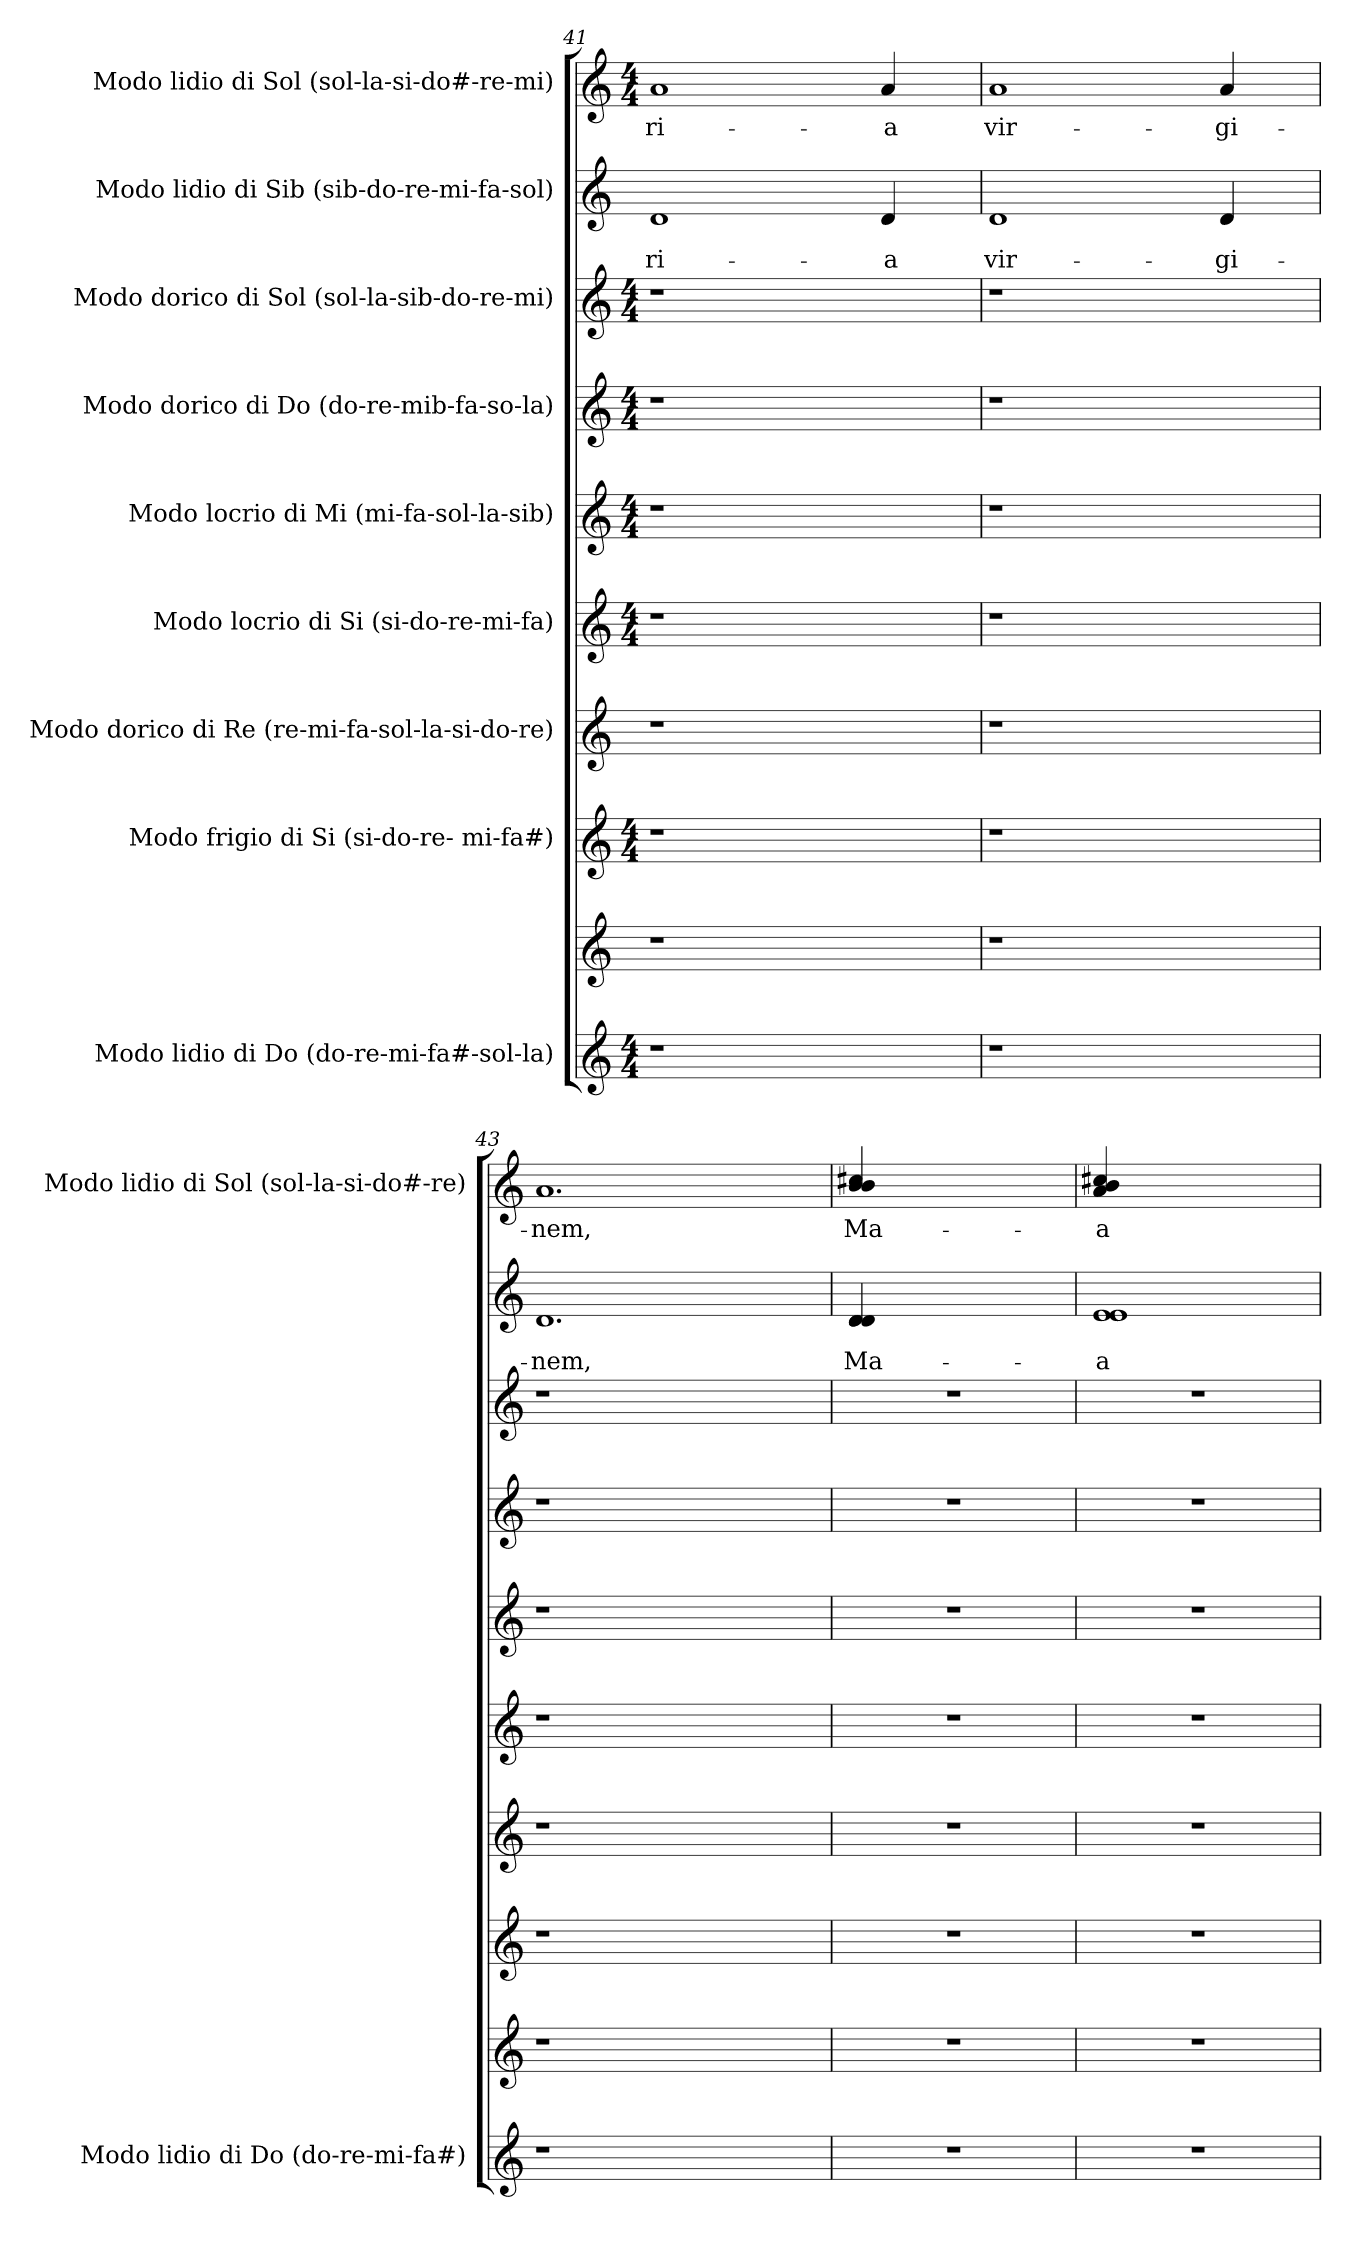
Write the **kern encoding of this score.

**kern	**kern	**kern	**kern	**kern	**kern	**kern	**kern	**kern	**text	**text	**kern	**text
*part10	*part9	*part8	*part7	*part6	*part5	*part4	*part3	*part2	*part2	*part2	*part1	*part1
*staff10	*staff9	*staff8	*staff7	*staff6	*staff5	*staff4	*staff3	*staff2	*staff2	*staff2	*staff1	*staff1
*I"Modo lidio di Do (do-re-mi-fa#-sol-la)	*	*I"Modo frigio di Si (si-do-re- mi-fa#)	*I"Modo dorico di Re (re-mi-fa-sol-la-si-do-re)	*I"Modo locrio di Si (si-do-re-mi-fa)	*I"Modo locrio di Mi (mi-fa-sol-la-sib)	*I"Modo dorico di Do (do-re-mib-fa-so-la)	*I"Modo dorico di Sol (sol-la-sib-do-re-mi)	*I"Modo lidio di Sib (sib-do-re-mi-fa-sol)	*	*	*I"Modo lidio di Sol (sol-la-si-do#-re-mi)	*
*I'Modo lidio di Do (do-re-mi-fa#)	*	*	*	*	*	*	*	*	*	*	*I'Modo lidio di Sol (sol-la-si-do#-re)	*
*clefG2	*clefG2	*clefG2	*clefG2	*clefG2	*clefG2	*clefG2	*clefG2	*clefG2	*	*	*clefG2	*
*k[]	*k[]	*k[]	*k[]	*k[]	*k[]	*k[]	*k[]	*k[]	*	*	*k[]	*
*C:	*C:	*C:	*C:	*C:	*C:	*C:	*C:	*C:	*	*	*C:	*
*M4/4	*	*M4/4	*	*M4/4	*M4/4	*M4/4	*M4/4	*	*	*	*M4/4	*
=41	=41	=41	=41	=41	=41	=41	=41	=41	=41	=41	=41	=41
!	!	!	!	!	!	!	!	!	!	!LO:LY:b	!	!LO:LY:b
1r	1r	1r	1r	1r	1r	1r	1r	1d	.	-ri-	1a	-ri-
!	!	!	!	!	!	!	!	!	!	!LO:LY:b	!	!LO:LY:b
4ryy	4ryy	4ryy	4ryy	4ryy	4ryy	4ryy	4ryy	4d/	.	-a	4a/	-a
=42	=42	=42	=42	=42	=42	=42	=42	=42	=42	=42	=42	=42
!	!	!	!	!	!	!	!	!	!	!LO:LY:b	!	!LO:LY:b
1r	1r	1r	1r	1r	1r	1r	1r	1d	.	vir-	1a	vir-
!	!	!	!	!	!	!	!	!	!	!LO:LY:b	!	!LO:LY:b
4ryy	4ryy	4ryy	4ryy	4ryy	4ryy	4ryy	4ryy	4d/	.	-gi-	4a/	-gi-
=43	=43	=43	=43	=43	=43	=43	=43	=43	=43	=43	=43	=43
!	!	!	!	!	!	!	!	!	!	!LO:LY:b	!	!LO:LY:b
1r	1r	1r	1r	1r	1r	1r	1r	1.d	.	-nem,	1.a	-nem,
2ryy	2ryy	2ryy	2ryy	2ryy	2ryy	2ryy	2ryy	.	.	.	.	.
=44	=44	=44	=44	=44	=44	=44	=44	=44	=44	=44	=44	=44
!	!	!	!	!	!	!	!	!	!	!LO:LY:b	!	!LO:LY:b
1r	1r	1r	1r	1r	1r	1r	1r	4d/ 4d/ 4d/	.	Ma-	4b/ 4b/ 4cc#X/	Ma-
.	.	.	.	.	.	.	.	2.ryy	.	.	2.ryy	.
=45	=45	=45	=45	=45	=45	=45	=45	=45	=45	=45	=45	=45
!	!	!	!	!	!	!	!	!	!	!LO:LY:b	!	!LO:LY:b
1r	1r	1r	1r	1r	1r	1r	1r	1e 1e	.	-a	4a/ 4b/ 4cc#X/	-a
.	.	.	.	.	.	.	.	.	.	.	2.ryy	.
=	=	=	=	=	=	=	=	=	=	=	=	=
*-	*-	*-	*-	*-	*-	*-	*-	*-	*-	*-	*-	*-
